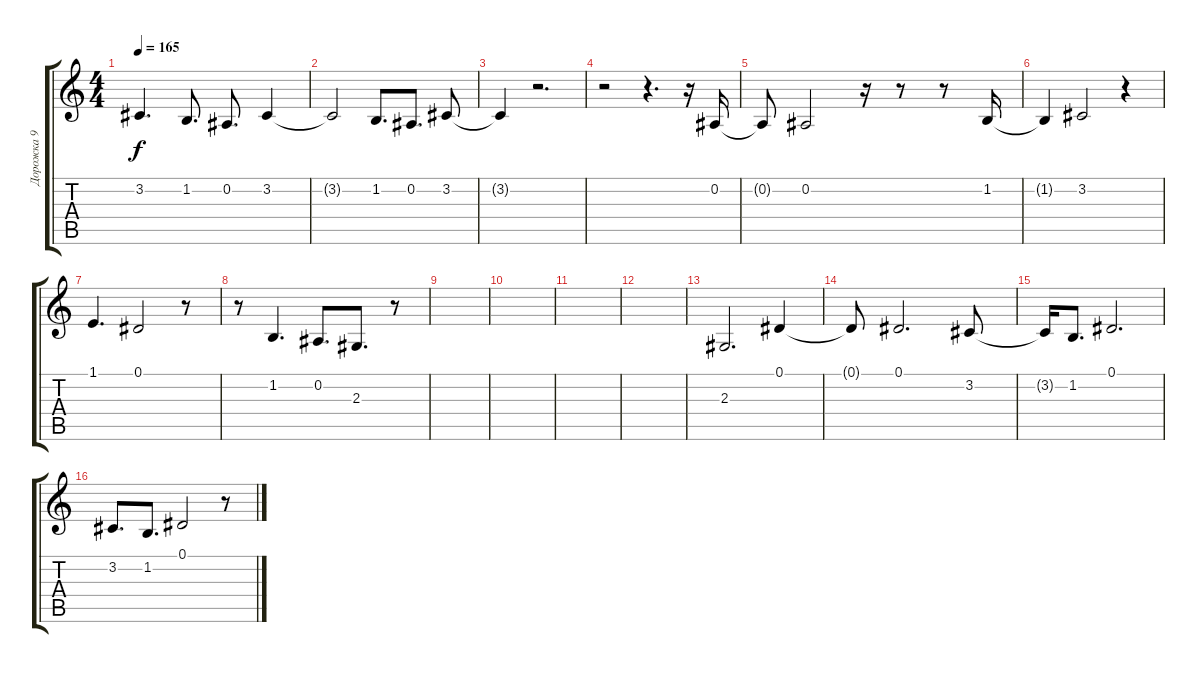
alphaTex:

\track ("Дорожка 9" "Дорожка 9") {instrument lead6voice}
\staff {score tabs}
\tuning (Eb4 Bb3 Gb3 Db3 Ab2 Eb2) {hide}
\ts (4 4)
\tempo 165
\clef g2
\ks c
3.2{t}.4{d dy f} 1.2.8{d} 0.2.8{d} 3.2.4 |
3.2{t}.2 1.2.8{d} 0.2.8{d} 3.2.8 |
3.2{t}.4 r.2{d} |
r.2 r.4{d} r.16 0.2.16 |
0.2{t}.8 0.2.2 r.16 r.8 r.8 1.2.16 |
1.2{t}.4 3.2.2 r.4 |
1.1.4{d} 0.1.2 r.8 |
r.8 1.2.4{d} 0.2.8{d} 2.3.8{d} r.8 |
|
|
|
|
2.3.2{d} 0.1.4 |
0.1{t}.8 0.1.2{d} 3.2.8 |
3.2{t}.16 1.2.8{d} 0.1.2{d} |
3.2.8{d} 1.2.8{d} 0.1.2 r.8
